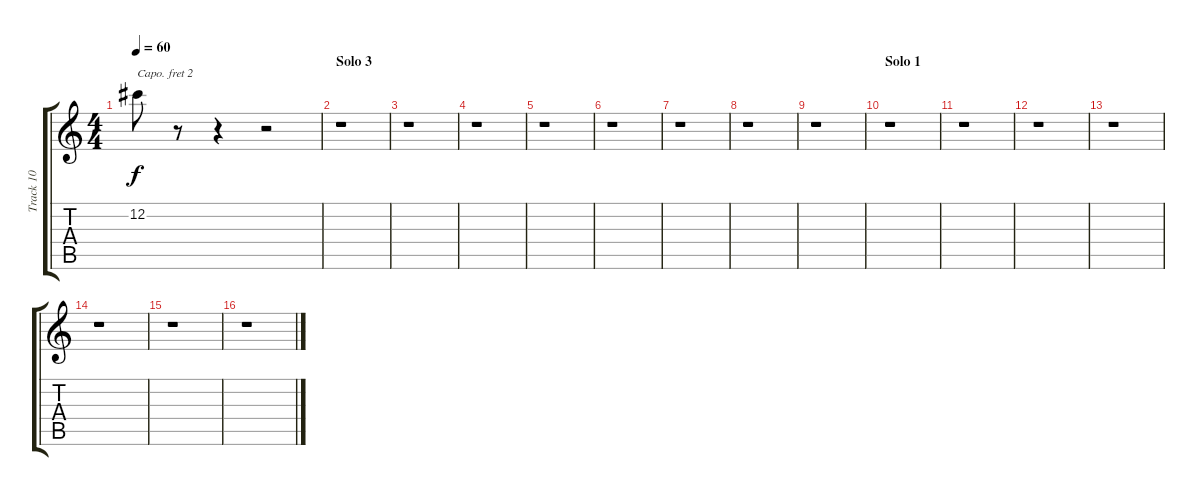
\track ("Track 10" "Track 10") {instrument electricguitarmuted}
\staff {score tabs}
\capo 2
\tuning (E4 B3 G3 D3 A2 E2) {hide}
\ts (4 4)
\tempo 60
\clef g2
\ks c
12.2.8{dy f} r.8 r.4 r.2 |
\section ("" "Solo 3")
r.1 |
r.1 |
r.1 |
r.1 |
r.1 |
r.1 |
r.1 |
r.1 |
\section ("" "Solo 1")
r.1 |
r.1 |
r.1 |
r.1 |
r.1 |
r.1 |
r.1
